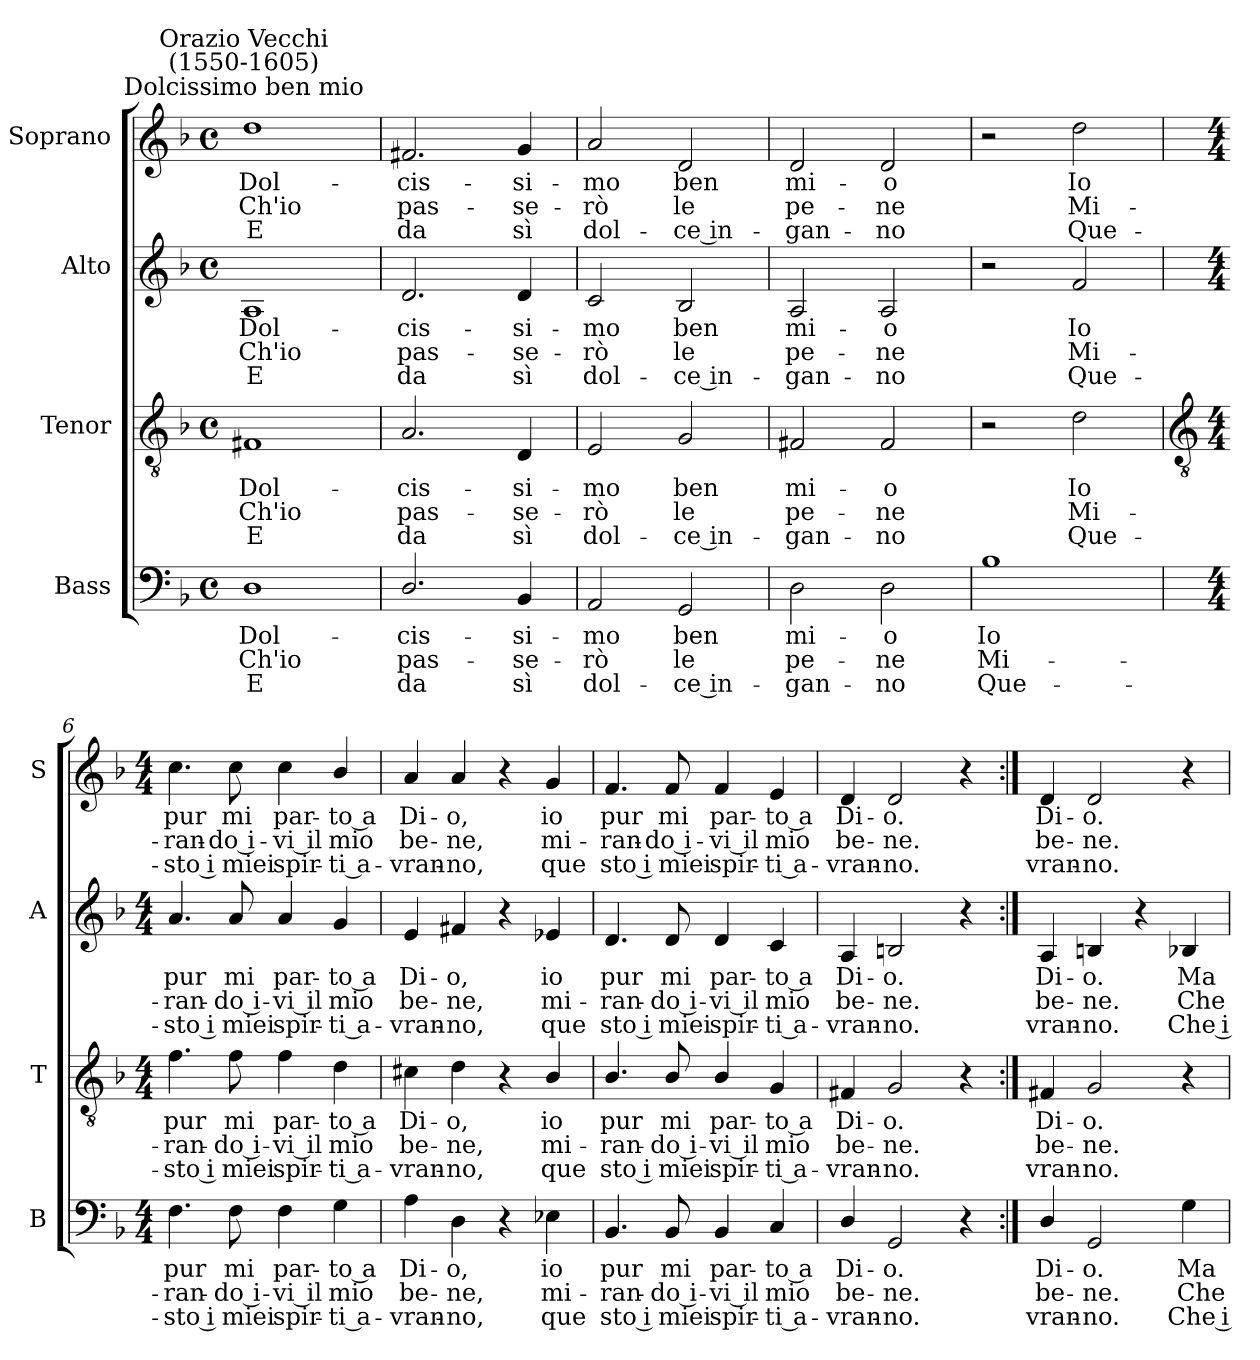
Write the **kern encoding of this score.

**kern	**text	**text	**text	**kern	**text	**text	**text	**kern	**text	**text	**text	**kern	**text	**text	**text
*part4	*part4	*part4	*part4	*part3	*part3	*part3	*part3	*part2	*part2	*part2	*part2	*part1	*part1	*part1	*part1
*staff4	*staff4	*staff4	*staff4	*staff3	*staff3	*staff3	*staff3	*staff2	*staff2	*staff2	*staff2	*staff1	*staff1	*staff1	*staff1
*I"Bass	*	*	*	*I"Tenor	*	*	*	*I"Alto	*	*	*	*I"Soprano	*	*	*
*I'B	*	*	*	*I'T	*	*	*	*I'A	*	*	*	*I'S	*	*	*
*clefF4	*	*	*	*clefGv2	*	*	*	*clefG2	*	*	*	*clefG2	*	*	*
*k[b-]	*	*	*	*k[b-]	*	*	*	*k[b-]	*	*	*	*k[b-]	*	*	*
*F:	*	*	*	*F:	*	*	*	*F:	*	*	*	*F:	*	*	*
*M4/4	*	*	*	*M4/4	*	*	*	*M4/4	*	*	*	*M4/4	*	*	*
*met(c)	*	*	*	*met(c)	*	*	*	*met(c)	*	*	*	*met(c)	*	*	*
=1	=1	=1	=1	=1	=1	=1	=1	=1	=1	=1	=1	=1	=1	=1	=1
!	!	!	!	!	!	!	!	!	!	!	!	!LO:TX:a:cj:t=Dolcissimo ben mio	!	!	!
!	!	!	!	!	!	!	!	!	!	!	!	!LO:TX:a:cj:t=Orazio Vecchi\n(1550-1605)	!	!	!
!	!LO:LY:b	!LO:LY:b	!LO:LY:b	!	!LO:LY:b	!LO:LY:b	!LO:LY:b	!	!LO:LY:b	!LO:LY:b	!LO:LY:b	!	!LO:LY:b	!LO:LY:b	!LO:LY:b
1D	Dol-	-Ch'io	E	1F#X	Dol-	-Ch'io	E	1A	Dol-	-Ch'io	E	1dd	Dol-	-Ch'io	E
=2	=2	=2	=2	=2	=2	=2	=2	=2	=2	=2	=2	=2	=2	=2	=2
!	!LO:LY:b	!LO:LY:b	!LO:LY:b	!	!LO:LY:b	!LO:LY:b	!LO:LY:b	!	!LO:LY:b	!LO:LY:b	!LO:LY:b	!	!LO:LY:b	!LO:LY:b	!LO:LY:b
2.D/	cis-	-pas-	-da	2.A	cis-	-pas-	-da	2.d	cis-	-pas-	-da	2.f#X	cis-	-pas-	-da
!	!LO:LY:b	!LO:LY:b	!LO:LY:b	!	!LO:LY:b	!LO:LY:b	!LO:LY:b	!	!LO:LY:b	!LO:LY:b	!LO:LY:b	!	!LO:LY:b	!LO:LY:b	!LO:LY:b
4BB-	si-	-se-	-sì	4D	si-	-se-	-sì	4d	si-	-se-	-sì	4g	si-	-se-	-sì
=3	=3	=3	=3	=3	=3	=3	=3	=3	=3	=3	=3	=3	=3	=3	=3
!	!LO:LY:b	!LO:LY:b	!LO:LY:b	!	!LO:LY:b	!LO:LY:b	!LO:LY:b	!	!LO:LY:b	!LO:LY:b	!LO:LY:b	!	!LO:LY:b	!LO:LY:b	!LO:LY:b
2AA	mo	rò	dol-	2E	mo	rò	dol-	2c	mo	rò	dol-	2a	mo	rò	dol-
!	!LO:LY:b	!LO:LY:b	!LO:LY:b	!	!LO:LY:b	!LO:LY:b	!LO:LY:b	!	!LO:LY:b	!LO:LY:b	!LO:LY:b	!	!LO:LY:b	!LO:LY:b	!LO:LY:b
2GG	-ben	le	ce in-	2G	-ben	le	ce in-	2B-	-ben	le	ce in-	2d	-ben	le	ce in-
=4	=4	=4	=4	=4	=4	=4	=4	=4	=4	=4	=4	=4	=4	=4	=4
!	!LO:LY:b	!LO:LY:b	!LO:LY:b	!	!LO:LY:b	!LO:LY:b	!LO:LY:b	!	!LO:LY:b	!LO:LY:b	!LO:LY:b	!	!LO:LY:b	!LO:LY:b	!LO:LY:b
2D	-mi-	-pe-	-gan-	2F#X	-mi-	-pe-	-gan-	2A	-mi-	-pe-	-gan-	2d	-mi-	-pe-	-gan-
!	!LO:LY:b	!LO:LY:b	!LO:LY:b	!	!LO:LY:b	!LO:LY:b	!LO:LY:b	!	!LO:LY:b	!LO:LY:b	!LO:LY:b	!	!LO:LY:b	!LO:LY:b	!LO:LY:b
2D	-o	ne	no	2F#	-o	ne	no	2A	-o	ne	no	2d	-o	ne	no
=5	=5	=5	=5	=5	=5	=5	=5	=5	=5	=5	=5	=5	=5	=5	=5
!	!LO:LY:b	!LO:LY:b	!LO:LY:b	!	!	!	!	!	!	!	!	!	!	!	!
1B-	Io	Mi-	-Que-	2r	.	.	.	2r	.	.	.	2r	.	.	.
!	!	!	!	!	!LO:LY:b	!LO:LY:b	!LO:LY:b	!	!LO:LY:b	!LO:LY:b	!LO:LY:b	!	!LO:LY:b	!LO:LY:b	!LO:LY:b
.	.	.	.	2d	Io	Mi-	-Que-	2f	Io	Mi-	-Que-	2dd	Io	Mi-	-Que-
!!LO:LB:g=z
=6	=6	=6	=6	=6	=6	=6	=6	=6	=6	=6	=6	=6	=6	=6	=6
*	*	*	*	*clefGv2	*	*	*	*	*	*	*	*	*	*	*
*M4/4	*	*	*	*M4/4	*	*	*	*M4/4	*	*	*	*M4/4	*	*	*
!	!LO:LY:b	!LO:LY:b	!LO:LY:b	!	!LO:LY:b	!LO:LY:b	!LO:LY:b	!	!LO:LY:b	!LO:LY:b	!LO:LY:b	!	!LO:LY:b	!LO:LY:b	!LO:LY:b
4.F	-pur	ran-	-sto i	4.f	-pur	ran-	-sto i	4.a	-pur	ran-	-sto i	4.cc	-pur	ran-	-sto i
!	!LO:LY:b	!LO:LY:b	!LO:LY:b	!	!LO:LY:b	!LO:LY:b	!LO:LY:b	!	!LO:LY:b	!LO:LY:b	!LO:LY:b	!	!LO:LY:b	!LO:LY:b	!LO:LY:b
8F	mi	do i-	-miei	8f	mi	do i-	-miei	8a	mi	do i-	-miei	8cc	mi	do i-	-miei
!	!LO:LY:b	!LO:LY:b	!LO:LY:b	!	!LO:LY:b	!LO:LY:b	!LO:LY:b	!	!LO:LY:b	!LO:LY:b	!LO:LY:b	!	!LO:LY:b	!LO:LY:b	!LO:LY:b
4F	par-	-vi il	spir-	4f	par-	-vi il	spir-	4a	par-	-vi il	spir-	4cc	par-	-vi il	spir-
!	!LO:LY:b	!LO:LY:b	!LO:LY:b	!	!LO:LY:b	!LO:LY:b	!LO:LY:b	!	!LO:LY:b	!LO:LY:b	!LO:LY:b	!	!LO:LY:b	!LO:LY:b	!LO:LY:b
4G	-to a	mio	ti a-	4d	-to a	mio	ti a-	4g	-to a	mio	ti a-	4b-/	-to a	mio	ti a-
=7	=7	=7	=7	=7	=7	=7	=7	=7	=7	=7	=7	=7	=7	=7	=7
!	!LO:LY:b	!LO:LY:b	!LO:LY:b	!	!LO:LY:b	!LO:LY:b	!LO:LY:b	!	!LO:LY:b	!LO:LY:b	!LO:LY:b	!	!LO:LY:b	!LO:LY:b	!LO:LY:b
4A	-Di-	-be-	-vran-	4c#X	-Di-	-be-	-vran-	4e	-Di-	-be-	-vran-	4a	-Di-	-be-	-vran-
!	!LO:LY:b	!LO:LY:b	!LO:LY:b	!	!LO:LY:b	!LO:LY:b	!LO:LY:b	!	!LO:LY:b	!LO:LY:b	!LO:LY:b	!	!LO:LY:b	!LO:LY:b	!LO:LY:b
4D	-o,	ne,	no,	4d	-o,	ne,	no,	4f#X	-o,	ne,	no,	4a	-o,	ne,	no,
4r	.	.	.	4r	.	.	.	4r	.	.	.	4r	.	.	.
!	!LO:LY:b	!LO:LY:b	!LO:LY:b	!	!LO:LY:b	!LO:LY:b	!LO:LY:b	!	!LO:LY:b	!LO:LY:b	!LO:LY:b	!	!LO:LY:b	!LO:LY:b	!LO:LY:b
4E-X	io	mi-	-que	4B-/	io	mi-	-que	4e-X	io	mi-	-que	4g	io	mi-	-que
=8	=8	=8	=8	=8	=8	=8	=8	=8	=8	=8	=8	=8	=8	=8	=8
!	!LO:LY:b	!LO:LY:b	!LO:LY:b	!	!LO:LY:b	!LO:LY:b	!LO:LY:b	!	!LO:LY:b	!LO:LY:b	!LO:LY:b	!	!LO:LY:b	!LO:LY:b	!LO:LY:b
4.BB-	pur	ran-	-sto i	4.B-/	pur	ran-	-sto i	4.d	pur	ran-	-sto i	4.f	pur	ran-	-sto i
!	!LO:LY:b	!LO:LY:b	!LO:LY:b	!	!LO:LY:b	!LO:LY:b	!LO:LY:b	!	!LO:LY:b	!LO:LY:b	!LO:LY:b	!	!LO:LY:b	!LO:LY:b	!LO:LY:b
8BB-	mi	do i-	-miei	8B-/	mi	do i-	-miei	8d	mi	do i-	-miei	8f	mi	do i-	-miei
!	!LO:LY:b	!LO:LY:b	!LO:LY:b	!	!LO:LY:b	!LO:LY:b	!LO:LY:b	!	!LO:LY:b	!LO:LY:b	!LO:LY:b	!	!LO:LY:b	!LO:LY:b	!LO:LY:b
4BB-	par-	-vi il	spir-	4B-/	par-	-vi il	spir-	4d	par-	-vi il	spir-	4f	par-	-vi il	spir-
!	!LO:LY:b	!LO:LY:b	!LO:LY:b	!	!LO:LY:b	!LO:LY:b	!LO:LY:b	!	!LO:LY:b	!LO:LY:b	!LO:LY:b	!	!LO:LY:b	!LO:LY:b	!LO:LY:b
4C	-to a	mio	ti a-	4G	-to a	mio	ti a-	4c	-to a	mio	ti a-	4e	-to a	mio	ti a-
=9	=9	=9	=9	=9	=9	=9	=9	=9	=9	=9	=9	=9	=9	=9	=9
!	!LO:LY:b	!LO:LY:b	!LO:LY:b	!	!LO:LY:b	!LO:LY:b	!LO:LY:b	!	!LO:LY:b	!LO:LY:b	!LO:LY:b	!	!LO:LY:b	!LO:LY:b	!LO:LY:b
4D/	-Di-	-be-	-vran-	4F#X	-Di-	-be-	-vran-	4A	-Di-	-be-	-vran-	4d	-Di-	-be-	-vran-
!	!LO:LY:b	!LO:LY:b	!LO:LY:b	!	!LO:LY:b	!LO:LY:b	!LO:LY:b	!	!LO:LY:b	!LO:LY:b	!LO:LY:b	!	!LO:LY:b	!LO:LY:b	!LO:LY:b
2GG	-o.	ne.	no.	2G	-o.	ne.	no.	2Bn	-o.	ne.	no.	2d	-o.	ne.	no.
4r	.	.	.	4r	.	.	.	4r	.	.	.	4r	.	.	.
=10:|!	=10:|!	=10:|!	=10:|!	=10:|!	=10:|!	=10:|!	=10:|!	=10:|!	=10:|!	=10:|!	=10:|!	=10:|!	=10:|!	=10:|!	=10:|!
!	!LO:LY:b	!LO:LY:b	!LO:LY:b	!	!LO:LY:b	!LO:LY:b	!LO:LY:b	!	!LO:LY:b	!LO:LY:b	!LO:LY:b	!	!LO:LY:b	!LO:LY:b	!LO:LY:b
4D/	Di-	-be-	-vran-	4F#X	Di-	-be-	-vran-	4A	Di-	-be-	-vran-	4d	Di-	-be-	-vran-
!	!LO:LY:b	!LO:LY:b	!LO:LY:b	!	!LO:LY:b	!LO:LY:b	!LO:LY:b	!	!LO:LY:b	!LO:LY:b	!LO:LY:b	!	!LO:LY:b	!LO:LY:b	!LO:LY:b
2GG	-o.	ne.	no.	2G	-o.	ne.	no.	4Bn	-o.	ne.	no.	2d	-o.	ne.	no.
.	.	.	.	.	.	.	.	4r	.	.	.	.	.	.	.
!	!LO:LY:b	!LO:LY:b	!LO:LY:b	!	!	!	!	!	!LO:LY:b	!LO:LY:b	!LO:LY:b	!	!	!	!
4G	Ma	Che	Che i	4r	.	.	.	4B-X	Ma	Che	Che i	4r	.	.	.
=	=	=	=	=	=	=	=	=	=	=	=	=	=	=	=
*-	*-	*-	*-	*-	*-	*-	*-	*-	*-	*-	*-	*-	*-	*-	*-
